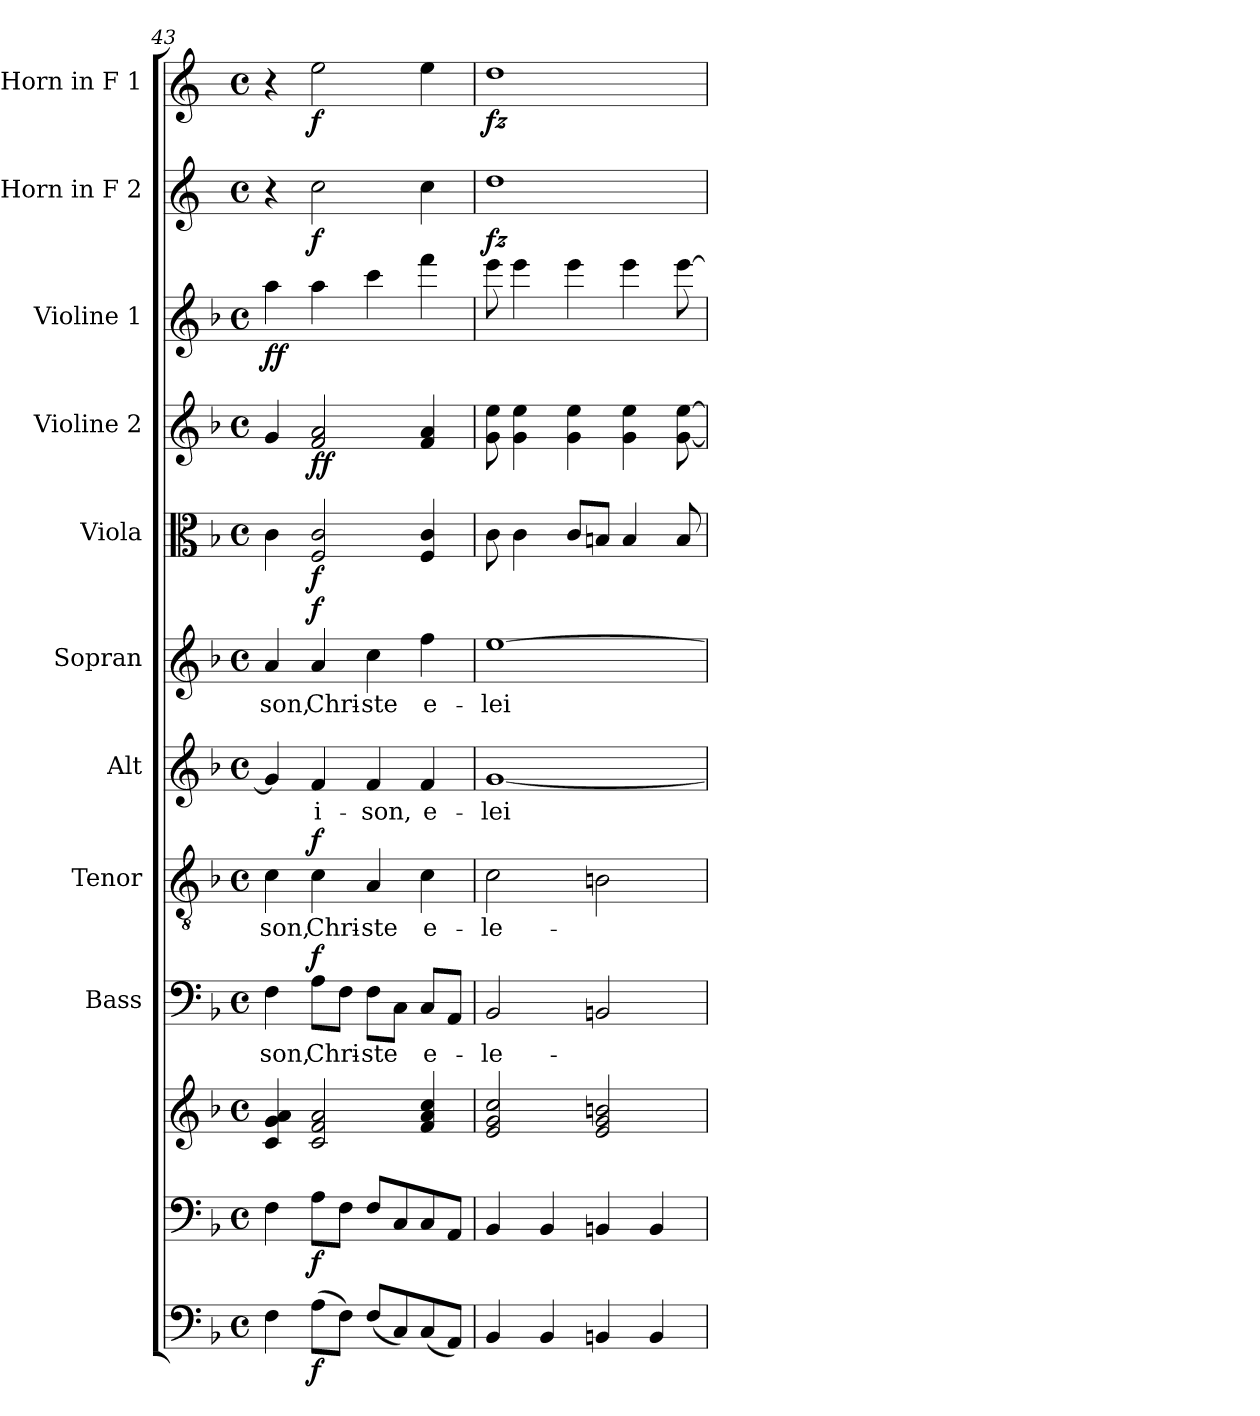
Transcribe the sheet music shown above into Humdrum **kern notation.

**kern	**dynam	**kern	**kern	**dynam	**kern	**text	**dynam	**kern	**text	**dynam	**kern	**text	**kern	**text	**dynam	**kern	**dynam	**kern	**dynam	**kern	**dynam	**kern	**dynam	**kern	**dynam
*part11	*part11	*part10	*part10	*part10	*part9	*part9	*part9	*part8	*part8	*part8	*part7	*part7	*part6	*part6	*part6	*part5	*part5	*part4	*part4	*part3	*part3	*part2	*part2	*part1	*part1
*staff12	*staff12	*staff11	*staff10	*staff10/11	*staff9	*staff9	*staff9	*staff8	*staff8	*staff8	*staff7	*staff7	*staff6	*staff6	*staff6	*staff5	*staff5	*staff4	*staff4	*staff3	*staff3	*staff2	*staff2	*staff1	*staff1
*	*	*	*	*	*I"Bass	*	*	*I"Tenor	*	*	*I"Alt	*	*I"Sopran	*	*	*I"Viola	*	*I"Violine 2	*	*I"Violine 1	*	*I"Horn in F 2	*	*I"Horn in F 1	*
*	*	*	*	*	*I'B.	*	*	*I'T.	*	*	*I'A.	*	*I'S.	*	*	*I'Vla.	*	*I'Vl. 2	*	*I'Vl. 1	*	*	*	*	*
!!LO:PB:g=z
*clefF4	*	*clefF4	*clefG2	*	*clefF4	*	*	*clefGv2	*	*	*clefG2	*	*clefG2	*	*	*clefC3	*	*clefG2	*	*clefG2	*	*clefG2	*	*clefG2	*
*ITrd7c12	*	*	*	*	*	*	*	*	*	*	*	*	*	*	*	*	*	*	*	*	*	*ITrd4c7	*	*ITrd4c7	*
*k[b-]	*	*k[b-]	*k[b-]	*	*k[b-]	*	*	*k[b-]	*	*	*k[b-]	*	*k[b-]	*	*	*k[b-]	*	*k[b-]	*	*k[b-]	*	*k[b-]	*	*k[b-]	*
*F:	*	*F:	*F:	*	*F:	*	*	*F:	*	*	*F:	*	*F:	*	*	*F:	*	*F:	*	*F:	*	*F:	*	*F:	*
*M4/4	*	*M4/4	*M4/4	*	*M4/4	*	*	*M4/4	*	*	*M4/4	*	*M4/4	*	*	*M4/4	*	*M4/4	*	*M4/4	*	*M4/4	*	*M4/4	*
*met(c)	*	*met(c)	*met(c)	*	*met(c)	*	*	*met(c)	*	*	*met(c)	*	*met(c)	*	*	*met(c)	*	*met(c)	*	*met(c)	*	*met(c)	*	*met(c)	*
=43	=43	=43	=43	=43	=43	=43	=43	=43	=43	=43	=43	=43	=43	=43	=43	=43	=43	=43	=43	=43	=43	=43	=43	=43	=43
!	!	!	!	!	!	!LO:LY:b	!	!	!LO:LY:b	!	!	!	!	!LO:LY:b	!	!	!	!	!	!	!LO:DY:b	!	!	!	!
4FF\	.	4F\	4c/ 4g/ 4a/	.	4F\	-son,	.	4c\	-son,	.	4g/]	.	4a/	-son,	.	4c\	.	4g/	.	4aa\	ff	4r	.	4r	.
!	!LO:DY:b	!	!	!LO:DY:b=2	!	!LO:LY:b	!LO:DY:a	!	!LO:LY:b	!LO:DY:a	!	!LO:LY:b	!	!LO:LY:b	!LO:DY:a	!	!LO:DY:b	!	!LO:DY:b	!	!	!	!LO:DY:b	!	!LO:DY:b
(>8AA\L	f	8A\L	2c/ 2f/ 2a/	f	8A\L	Chri-	f	4c\	Chri-	f	4f/	-i-	4a/	Chri-	f	2F/ 2c/	f	2f/ 2a/	ff	4aa\	.	2f\	f	2a\	f
8FF\J)	.	8F\J	.	.	8F\J	.	.	.	.	.	.	.	.	.	.	.	.	.	.	.	.	.	.	.	.
!	!	!	!	!	!	!LO:LY:b	!	!	!LO:LY:b	!	!	!LO:LY:b	!	!LO:LY:b	!	!	!	!	!	!	!	!	!	!	!
(<8FF/L	.	8F/L	.	.	8F\L	-ste	.	4A/	-ste	.	4f/	-son,	4cc\	-ste	.	.	.	.	.	4ccc\	.	.	.	.	.
8CC/)	.	8C/	.	.	8C\J	.	.	.	.	.	.	.	.	.	.	.	.	.	.	.	.	.	.	.	.
!	!	!	!	!	!	!LO:LY:b	!	!	!LO:LY:b	!	!	!LO:LY:b	!	!LO:LY:b	!	!	!	!	!	!	!	!	!	!	!
(<8CC/	.	8C/	4f/ 4a/ 4cc/	.	8C/L	e-	.	4c\	e-	.	4f/	e-	4ff\	e-	.	4F/ 4c/	.	4f/ 4a/	.	4fff\	.	4f\	.	4a\	.
8AAA/J)	.	8AA/J	.	.	8AA/J	.	.	.	.	.	.	.	.	.	.	.	.	.	.	.	.	.	.	.	.
=44	=44	=44	=44	=44	=44	=44	=44	=44	=44	=44	=44	=44	=44	=44	=44	=44	=44	=44	=44	=44	=44	=44	=44	=44	=44
!	!	!	!	!	!	!LO:LY:b	!	!	!LO:LY:b	!	!	!LO:LY:b	!	!LO:LY:b	!	!	!	!	!	!	!	!	!LO:DY:b	!	!LO:DY:b
4BBB-/	.	4BB-/	2e/ 2g/ 2cc/	.	2BB-/	-le-	.	2c\	-le-	.	[1g	-lei-	[1ee	-lei-	.	8c\	.	8g\ 8ee\	.	8eee\	.	1g	fz	1g	fz
.	.	.	.	.	.	.	.	.	.	.	.	.	.	.	.	4c\	.	4g\ 4ee\	.	4eee\	.	.	.	.	.
4BBB-/	.	4BB-/	.	.	.	.	.	.	.	.	.	.	.	.	.	.	.	.	.	.	.	.	.	.	.
.	.	.	.	.	.	.	.	.	.	.	.	.	.	.	.	8c/L	.	4g\ 4ee\	.	4eee\	.	.	.	.	.
4BBBn/	.	4BBn/	2e/ 2g/ 2bn/	.	2BBn/	.	.	2Bn\	.	.	.	.	.	.	.	8Bn/J	.	.	.	.	.	.	.	.	.
.	.	.	.	.	.	.	.	.	.	.	.	.	.	.	.	4B/	.	4g\ 4ee\	.	4eee\	.	.	.	.	.
4BBB/	.	4BB/	.	.	.	.	.	.	.	.	.	.	.	.	.	.	.	.	.	.	.	.	.	.	.
.	.	.	.	.	.	.	.	.	.	.	.	.	.	.	.	8B/	.	[8g\ [8ee\	.	[8eee\	.	.	.	.	.
=	=	=	=	=	=	=	=	=	=	=	=	=	=	=	=	=	=	=	=	=	=	=	=	=	=
*-	*-	*-	*-	*-	*-	*-	*-	*-	*-	*-	*-	*-	*-	*-	*-	*-	*-	*-	*-	*-	*-	*-	*-	*-	*-
